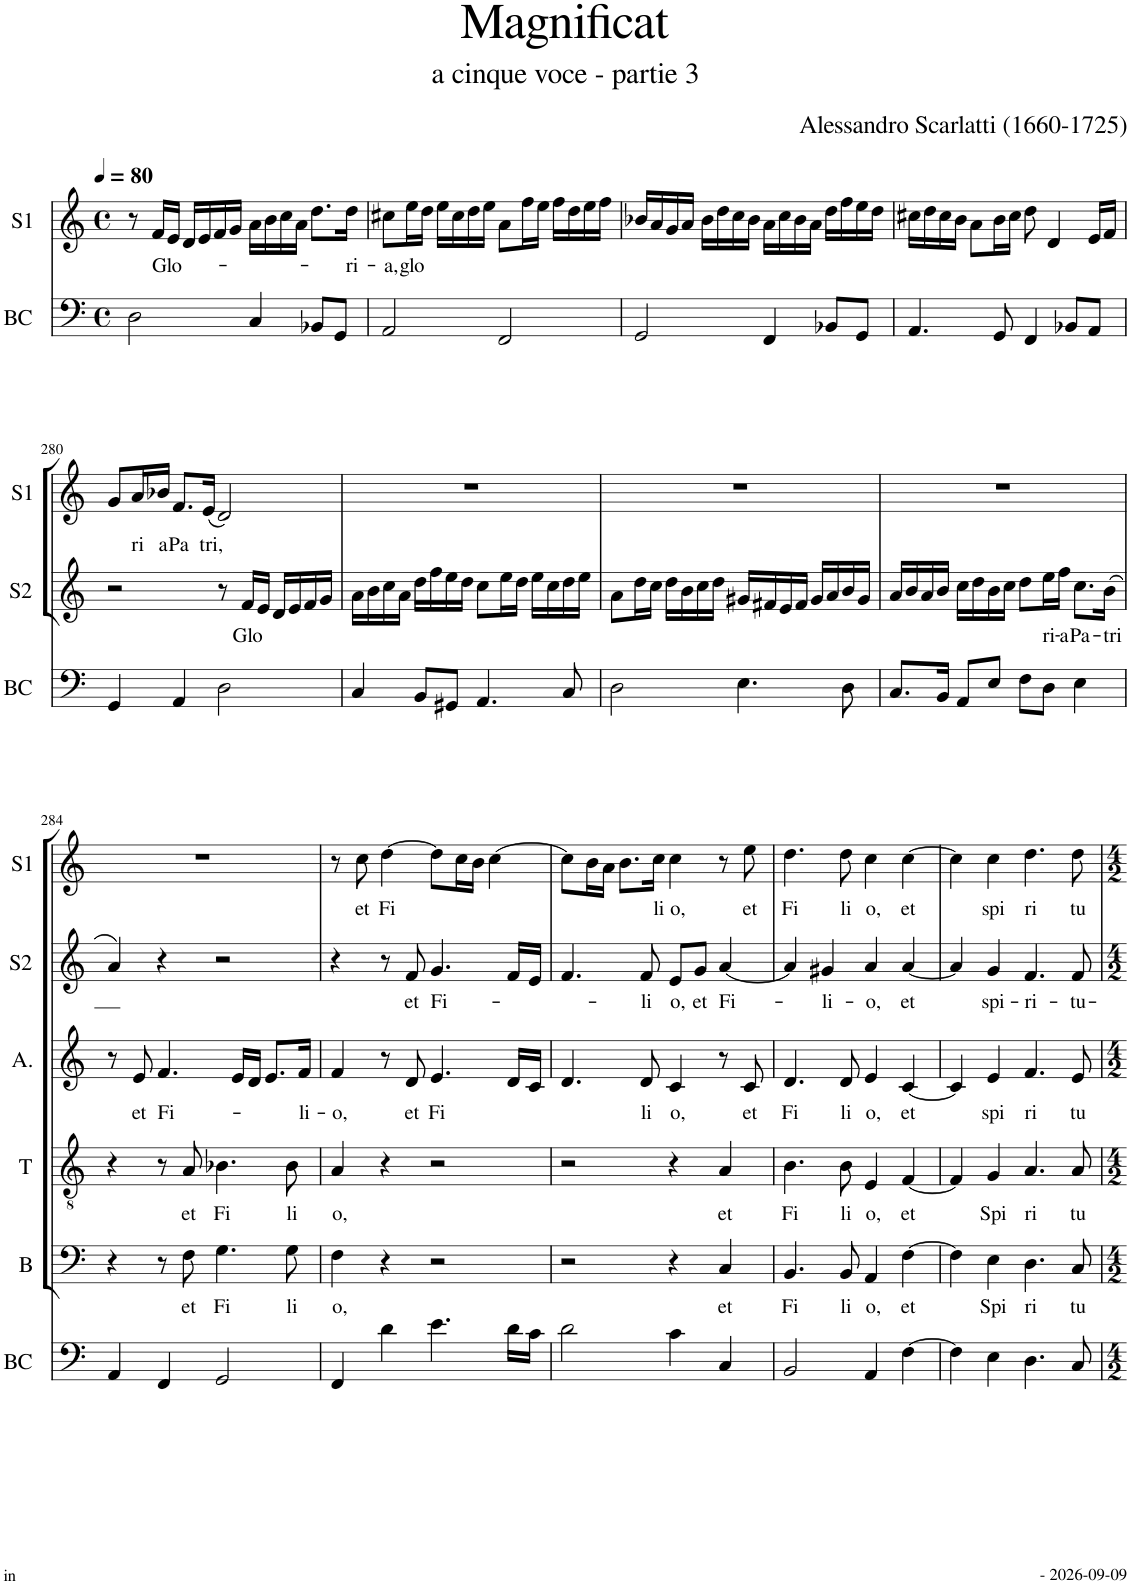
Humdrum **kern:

**kern	**kern	**text	**kern	**text	**kern	**text	**kern	**text	**kern	**text
*part6	*part5	*part5	*part4	*part4	*part3	*part3	*part2	*part2	*part1	*part1
*staff6	*staff5	*staff5	*staff4	*staff4	*staff3	*staff3	*staff2	*staff2	*staff1	*staff1
*I"BC	*I"B	*	*I"T	*	*I"Alto	*	*I"S2	*	*I"S1	*
*I'BC	*I'B	*	*I'T	*	*I'A.	*	*I'S2	*	*I'S1	*
*	*stria5	*	*stria5	*	*stria5	*	*stria5	*	*	*
*clefF4	*clefF4	*	*clefGv2	*	*clefG2	*	*clefG2	*	*clefG2	*
*k[]	*k[]	*	*k[]	*	*k[]	*	*k[]	*	*k[]	*
*M4/4	*M4/4	*	*M4/4	*	*M4/4	*	*M4/4	*	*M4/4	*
*met(c)	*met(c)	*	*met(c)	*	*met(c)	*	*met(c)	*	*met(c)	*
*MM80	*MM80	*	*MM80	*	*MM80	*	*MM80	*	*MM80	*
=276	=276	=276	=276	=276	=276	=276	=276	=276	=276	=276
2D\	1r	.	1r	.	1r	.	1r	.	8r	.
!	!	!	!	!	!	!	!	!	!	!LO:LY:b
.	.	.	.	.	.	.	.	.	16f/LL	Glo
.	.	.	.	.	.	.	.	.	16e/JJ	.
.	.	.	.	.	.	.	.	.	16d/LL	.
.	.	.	.	.	.	.	.	.	16e/	.
.	.	.	.	.	.	.	.	.	16f/	.
.	.	.	.	.	.	.	.	.	16g/JJ	.
4C/	.	.	.	.	.	.	.	.	16a\LL	.
.	.	.	.	.	.	.	.	.	16b\	.
.	.	.	.	.	.	.	.	.	16cc\	.
.	.	.	.	.	.	.	.	.	16a\JJ	.
8BB-X/L	.	.	.	.	.	.	.	.	8.dd\L	.
8GG/J	.	.	.	.	.	.	.	.	.	.
!	!	!	!	!	!	!	!	!	!	!LO:LY:b
.	.	.	.	.	.	.	.	.	16dd\Jk	-ri-
=277	=277	=277	=277	=277	=277	=277	=277	=277	=277	=277
!	!	!	!	!	!	!	!	!	!	!LO:LY:b
2AA/	1r	.	1r	.	1r	.	1r	.	8cc#X\L	-a,
!	!	!	!	!	!	!	!	!	!	!LO:LY:b
.	.	.	.	.	.	.	.	.	16ee\L	glo
.	.	.	.	.	.	.	.	.	16dd\JJ	.
.	.	.	.	.	.	.	.	.	16ee\LL	.
.	.	.	.	.	.	.	.	.	16cc#\	.
.	.	.	.	.	.	.	.	.	16dd\	.
.	.	.	.	.	.	.	.	.	16ee\JJ	.
2FF/	.	.	.	.	.	.	.	.	8a\L	.
.	.	.	.	.	.	.	.	.	16ff\L	.
.	.	.	.	.	.	.	.	.	16ee\JJ	.
.	.	.	.	.	.	.	.	.	16ff\LL	.
.	.	.	.	.	.	.	.	.	16dd\	.
.	.	.	.	.	.	.	.	.	16ee\	.
.	.	.	.	.	.	.	.	.	16ff\JJ	.
=278	=278	=278	=278	=278	=278	=278	=278	=278	=278	=278
2GG/	1r	.	1r	.	1r	.	1r	.	16b-X/LL	.
.	.	.	.	.	.	.	.	.	16a/	.
.	.	.	.	.	.	.	.	.	16g/	.
.	.	.	.	.	.	.	.	.	16a/JJ	.
.	.	.	.	.	.	.	.	.	16b-\LL	.
.	.	.	.	.	.	.	.	.	16dd\	.
.	.	.	.	.	.	.	.	.	16cc\	.
.	.	.	.	.	.	.	.	.	16b-\JJ	.
4FF/	.	.	.	.	.	.	.	.	16a\LL	.
.	.	.	.	.	.	.	.	.	16cc\	.
.	.	.	.	.	.	.	.	.	16b-\	.
.	.	.	.	.	.	.	.	.	16a\JJ	.
8BB-X/L	.	.	.	.	.	.	.	.	16dd\LL	.
.	.	.	.	.	.	.	.	.	16ff\	.
8GG/J	.	.	.	.	.	.	.	.	16ee\	.
.	.	.	.	.	.	.	.	.	16dd\JJ	.
=279	=279	=279	=279	=279	=279	=279	=279	=279	=279	=279
4.AA/	1r	.	1r	.	1r	.	1r	.	16cc#X\LL	.
.	.	.	.	.	.	.	.	.	16dd\	.
.	.	.	.	.	.	.	.	.	16cc#\	.
.	.	.	.	.	.	.	.	.	16b\JJ	.
.	.	.	.	.	.	.	.	.	8a\L	.
8GG/	.	.	.	.	.	.	.	.	16b\L	.
.	.	.	.	.	.	.	.	.	16cc#\JJ	.
4FF/	.	.	.	.	.	.	.	.	8dd\	.
.	.	.	.	.	.	.	.	.	4d/	.
8BB-X/L	.	.	.	.	.	.	.	.	.	.
8AA/J	.	.	.	.	.	.	.	.	16e/LL	.
.	.	.	.	.	.	.	.	.	16f/JJ	.
!!LO:LB:g=z
=280	=280	=280	=280	=280	=280	=280	=280	=280	=280	=280
4GG/	1r	.	1r	.	1r	.	2r	.	8g/L	.
!	!	!	!	!	!	!	!	!	!	!LO:LY:b
.	.	.	.	.	.	.	.	.	16a/L	ri
!	!	!	!	!	!	!	!	!	!	!LO:LY:b
.	.	.	.	.	.	.	.	.	16b-X/JJ	a
!	!	!	!	!	!	!	!	!	!	!LO:LY:b
4AA/	.	.	.	.	.	.	.	.	8.f/L	Pa
!	!	!	!	!	!	!	!	!	!	!LO:LY:b
.	.	.	.	.	.	.	.	.	(<16e/Jk	tri,
2D\	.	.	.	.	.	.	8r	.	2d/)	.
!	!	!	!	!	!	!	!	!LO:LY:b	!	!
.	.	.	.	.	.	.	16f/LL	Glo	.	.
.	.	.	.	.	.	.	16e/JJ	.	.	.
.	.	.	.	.	.	.	16d/LL	.	.	.
.	.	.	.	.	.	.	16e/	.	.	.
.	.	.	.	.	.	.	16f/	.	.	.
.	.	.	.	.	.	.	16g/JJ	.	.	.
=281	=281	=281	=281	=281	=281	=281	=281	=281	=281	=281
4C/	1r	.	1r	.	1r	.	16a\LL	.	1r	.
.	.	.	.	.	.	.	16b\	.	.	.
.	.	.	.	.	.	.	16cc\	.	.	.
.	.	.	.	.	.	.	16a\JJ	.	.	.
8BB/L	.	.	.	.	.	.	16dd\LL	.	.	.
.	.	.	.	.	.	.	16ff\	.	.	.
8GG#X/J	.	.	.	.	.	.	16ee\	.	.	.
.	.	.	.	.	.	.	16dd\JJ	.	.	.
4.AA/	.	.	.	.	.	.	8cc\L	.	.	.
.	.	.	.	.	.	.	16ee\L	.	.	.
.	.	.	.	.	.	.	16dd\JJ	.	.	.
.	.	.	.	.	.	.	16ee\LL	.	.	.
.	.	.	.	.	.	.	16cc\	.	.	.
8C/	.	.	.	.	.	.	16dd\	.	.	.
.	.	.	.	.	.	.	16ee\JJ	.	.	.
=282	=282	=282	=282	=282	=282	=282	=282	=282	=282	=282
2D\	1r	.	1r	.	1r	.	8a\L	.	1r	.
.	.	.	.	.	.	.	16dd\L	.	.	.
.	.	.	.	.	.	.	16cc\JJ	.	.	.
.	.	.	.	.	.	.	16dd\LL	.	.	.
.	.	.	.	.	.	.	16b\	.	.	.
.	.	.	.	.	.	.	16cc\	.	.	.
.	.	.	.	.	.	.	16dd\JJ	.	.	.
4.E\	.	.	.	.	.	.	16g#X/LL	.	.	.
.	.	.	.	.	.	.	16f#X/	.	.	.
.	.	.	.	.	.	.	16e/	.	.	.
.	.	.	.	.	.	.	16f#/JJ	.	.	.
.	.	.	.	.	.	.	16g#/LL	.	.	.
.	.	.	.	.	.	.	16a/	.	.	.
8D\	.	.	.	.	.	.	16b/	.	.	.
.	.	.	.	.	.	.	16g#/JJ	.	.	.
=283	=283	=283	=283	=283	=283	=283	=283	=283	=283	=283
8.C/L	1r	.	1r	.	1r	.	16a/LL	.	1r	.
.	.	.	.	.	.	.	16b/	.	.	.
.	.	.	.	.	.	.	16a/	.	.	.
16BB/Jk	.	.	.	.	.	.	16b/JJ	.	.	.
8AA/L	.	.	.	.	.	.	16cc\LL	.	.	.
.	.	.	.	.	.	.	16dd\	.	.	.
8E/J	.	.	.	.	.	.	16b\	.	.	.
.	.	.	.	.	.	.	16cc\JJ	.	.	.
8F\L	.	.	.	.	.	.	8dd\L	.	.	.
!	!	!	!	!	!	!	!	!LO:LY:b	!	!
8D\J	.	.	.	.	.	.	16ee\L	ri-	.	.
!	!	!	!	!	!	!	!	!LO:LY:b	!	!
.	.	.	.	.	.	.	16ff\JJ	-a	.	.
!	!	!	!	!	!	!	!	!LO:LY:b	!	!
4E\	.	.	.	.	.	.	8.cc\L	Pa-	.	.
!	!	!	!	!	!	!	!	!LO:LY:b	!	!
.	.	.	.	.	.	.	(>16b\Jk	-tri	.	.
!!LO:LB:g=z
=284	=284	=284	=284	=284	=284	=284	=284	=284	=284	=284
4AA/	4r	.	4r	.	8r	.	4a/)	.	1r	.
!	!	!	!	!	!	!LO:LY:b	!	!	!	!
.	.	.	.	.	8e/	et	.	.	.	.
!	!	!	!	!	!	!LO:LY:b	!	!	!	!
4FF/	8r	.	8r	.	4.f/	Fi-	4r	.	.	.
!	!	!LO:LY:b	!	!LO:LY:b	!	!	!	!	!	!
.	8F\	et	8A/	et	.	.	.	.	.	.
!	!	!LO:LY:b	!	!LO:LY:b	!	!	!	!	!	!
2GG/	4.G\	Fi	4.B-X\	Fi	.	.	2r	.	.	.
.	.	.	.	.	16e/LL	.	.	.	.	.
.	.	.	.	.	16d/JJ	.	.	.	.	.
.	.	.	.	.	8.e/L	.	.	.	.	.
!	!	!LO:LY:b	!	!LO:LY:b	!	!	!	!	!	!
.	8G\	li	8B-\	li	.	.	.	.	.	.
!	!	!	!	!	!	!LO:LY:b	!	!	!	!
.	.	.	.	.	16f/Jk	-li-	.	.	.	.
=285	=285	=285	=285	=285	=285	=285	=285	=285	=285	=285
!	!	!LO:LY:b	!	!LO:LY:b	!	!LO:LY:b	!	!	!	!
4FF/	4F\	o,	4A/	o,	4f/	-o,	4r	.	8r	.
!	!	!	!	!	!	!	!	!	!	!LO:LY:b
.	.	.	.	.	.	.	.	.	8cc\	et
!	!	!	!	!	!	!	!	!	!	!LO:LY:b
4d\	4r	.	4r	.	8r	.	8r	.	[4dd\	Fi
!	!	!	!	!	!	!LO:LY:b	!	!LO:LY:b	!	!
.	.	.	.	.	8d/	et	8f/	et	.	.
!	!	!	!	!	!	!LO:LY:b	!	!LO:LY:b	!	!
4.e\	2r	.	2r	.	4.e/	Fi	4.g/	Fi-	8dd\L]	.
.	.	.	.	.	.	.	.	.	16cc\L	.
.	.	.	.	.	.	.	.	.	16b\JJ	.
.	.	.	.	.	.	.	.	.	[4cc\	.
16d\LL	.	.	.	.	16d/LL	.	16f/LL	.	.	.
16c\JJ	.	.	.	.	16c/JJ	.	16e/JJ	.	.	.
=286	=286	=286	=286	=286	=286	=286	=286	=286	=286	=286
2d\	2r	.	2r	.	4.d/	.	4.f/	.	8cc\L]	.
.	.	.	.	.	.	.	.	.	16b\L	.
.	.	.	.	.	.	.	.	.	16a\JJ	.
.	.	.	.	.	.	.	.	.	8.b\L	.
!	!	!	!	!	!	!LO:LY:b	!	!LO:LY:b	!	!
.	.	.	.	.	8d/	li	8f/	-li	.	.
!	!	!	!	!	!	!	!	!	!	!LO:LY:b
.	.	.	.	.	.	.	.	.	16cc\Jk	li
!	!	!	!	!	!	!LO:LY:b	!	!LO:LY:b	!	!LO:LY:b
4c\	4r	.	4r	.	4c/	o,	8e/L	o,	4cc\	o,
!	!	!	!	!	!	!	!	!LO:LY:b	!	!
.	.	.	.	.	.	.	8g/J	et	.	.
!	!	!LO:LY:b	!	!LO:LY:b	!	!	!	!LO:LY:b	!	!
4C/	4C/	et	4A/	et	8r	.	[4a/	Fi-	8r	.
!	!	!	!	!	!	!LO:LY:b	!	!	!	!LO:LY:b
.	.	.	.	.	8c/	et	.	.	8ee\	et
=287	=287	=287	=287	=287	=287	=287	=287	=287	=287	=287
!	!	!LO:LY:b	!	!LO:LY:b	!	!LO:LY:b	!	!	!	!LO:LY:b
2BB/	4.BB/	Fi	4.B\	Fi	4.d/	Fi	4a/]	.	4.dd\	Fi
!	!	!	!	!	!	!	!	!LO:LY:b	!	!
.	.	.	.	.	.	.	4g#X/	-li-	.	.
!	!	!LO:LY:b	!	!LO:LY:b	!	!LO:LY:b	!	!	!	!LO:LY:b
.	8BB/	li	8B\	li	8d/	li	.	.	8dd\	li
!	!	!LO:LY:b	!	!LO:LY:b	!	!LO:LY:b	!	!LO:LY:b	!	!LO:LY:b
4AA/	4AA/	o,	4E/	o,	4e/	o,	4a/	-o,	4cc\	o,
!	!	!LO:LY:b	!	!LO:LY:b	!	!LO:LY:b	!	!LO:LY:b	!	!LO:LY:b
[4F\	[4F\	et	[4F/	et	[4c/	et	[4a/	et	[4cc\	et
=288	=288	=288	=288	=288	=288	=288	=288	=288	=288	=288
4F\]	4F\]	.	4F/]	.	4c/]	.	4a/]	.	4cc\]	.
!	!	!LO:LY:b	!	!LO:LY:b	!	!LO:LY:b	!	!LO:LY:b	!	!LO:LY:b
4E\	4E\	Spi	4G/	Spi	4e/	spi	4g/	spi-	4cc\	spi
!	!	!LO:LY:b	!	!LO:LY:b	!	!LO:LY:b	!	!LO:LY:b	!	!LO:LY:b
4.D\	4.D\	ri	4.A/	ri	4.f/	ri	4.f/	-ri-	4.dd\	ri
!	!	!LO:LY:b	!	!LO:LY:b	!	!LO:LY:b	!	!LO:LY:b	!	!LO:LY:b
8C/	8C/	tu	8A/	tu	8e/	tu	8f/	-tu-	8dd\	tu
=	=	=	=	=	=	=	=	=	=	=
*-	*-	*-	*-	*-	*-	*-	*-	*-	*-	*-
